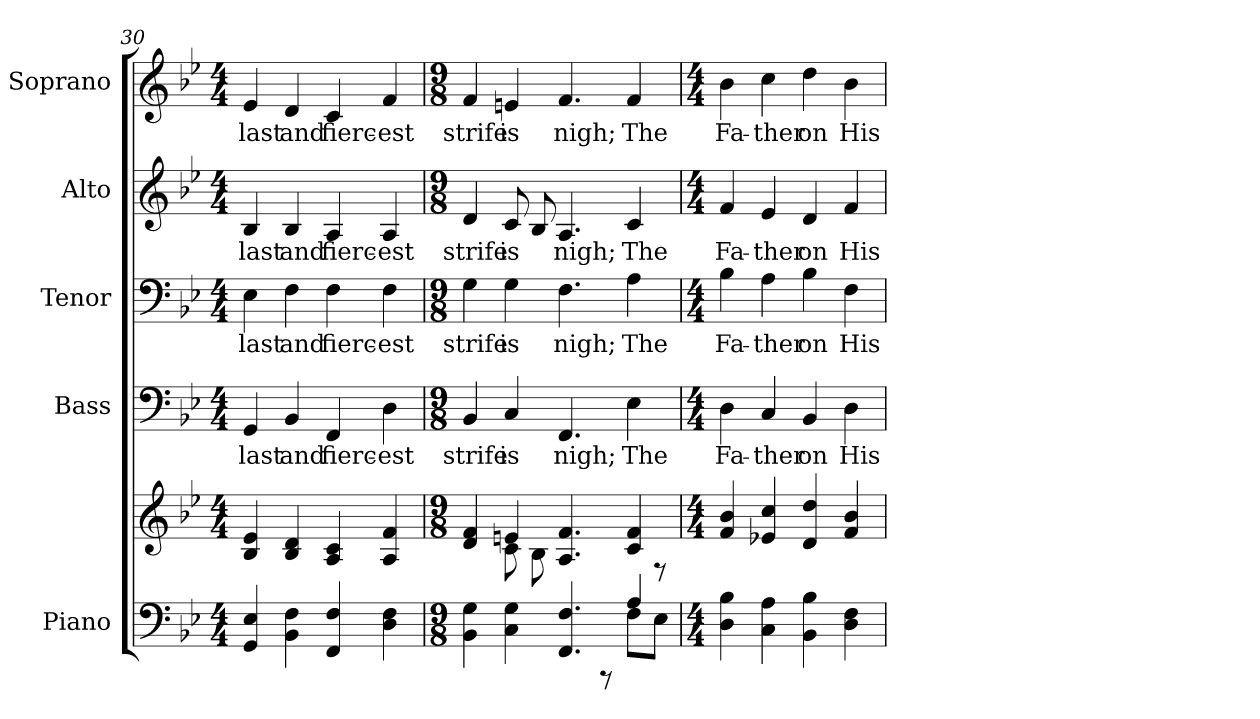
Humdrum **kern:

**kern	**kern	**kern	**text	**kern	**text	**kern	**text	**kern	**text
*part5	*part5	*part4	*part4	*part3	*part3	*part2	*part2	*part1	*part1
*staff6	*staff5	*staff4	*staff4	*staff3	*staff3	*staff2	*staff2	*staff1	*staff1
*I"Piano	*	*I"Bass	*	*I"Tenor	*	*I"Alto	*	*I"Soprano	*
*I'Pno.	*	*I'B.	*	*I'T.	*	*I'A.	*	*I'S.	*
!!LO:PB:g=z
*clefF4	*clefG2	*clefF4	*	*clefF4	*	*clefG2	*	*clefG2	*
*k[b-e-]	*k[b-e-]	*k[b-e-]	*	*k[b-e-]	*	*k[b-e-]	*	*k[b-e-]	*
*B-:	*B-:	*B-:	*	*B-:	*	*B-:	*	*B-:	*
*M4/4	*M4/4	*M4/4	*	*M4/4	*	*M4/4	*	*M4/4	*
=30	=30	=30	=30	=30	=30	=30	=30	=30	=30
!	!	!	!LO:LY:b:color=#000000	!	!	!	!	!	!
!	!	!	!	!	!LO:LY:b:color=#000000	!	!	!	!
!	!	!	!	!	!	!	!LO:LY:b:color=#000000	!	!
!	!	!	!	!	!	!	!	!	!LO:LY:b:color=#000000
4GGi/ 4E-i	4B-i/ 4e-i	4GGi/	last	4E-i\	last	4B-i/	last	4e-i/	last
!	!	!	!LO:LY:b:color=#000000	!	!	!	!	!	!
!	!	!	!	!	!LO:LY:b:color=#000000	!	!	!	!
!	!	!	!	!	!	!	!LO:LY:b:color=#000000	!	!
!	!	!	!	!	!	!	!	!	!LO:LY:b:color=#000000
4BB-i\ 4Fi	4B-i/ 4di	4BB-i/	and	4Fi\	and	4B-i/	and	4di/	and
!	!	!	!LO:LY:b:color=#000000	!	!	!	!	!	!
!	!	!	!	!	!LO:LY:b:color=#000000	!	!	!	!
!	!	!	!	!	!	!	!LO:LY:b:color=#000000	!	!
!	!	!	!	!	!	!	!	!	!LO:LY:b:color=#000000
4FFi/ 4Fi	4Ai/ 4ci	4FFi/	fierc-	4Fi\	fierc-	4Ai/	fierc-	4ci/	fierc-
!	!	!	!LO:LY:b:color=#000000	!	!	!	!	!	!
!	!	!	!	!	!LO:LY:b:color=#000000	!	!	!	!
!	!	!	!	!	!	!	!LO:LY:b:color=#000000	!	!
!	!	!	!	!	!	!	!	!	!LO:LY:b:color=#000000
4Di\ 4Fi	4Ai/ 4fi	4Di\	-est	4Fi\	-est	4Ai/	-est	4fi/	-est
=31	=31	=31	=31	=31	=31	=31	=31	=31	=31
*M9/8	*M9/8	*M9/8	*	*M9/8	*	*M9/8	*	*M9/8	*
*^	*^	*	*	*	*	*	*	*	*
!	!	!	!	!	!LO:LY:b:color=#000000	!	!	!	!	!	!
!	!	!	!	!	!	!	!LO:LY:b:color=#000000	!	!	!	!
!	!	!	!	!	!	!	!	!	!LO:LY:b:color=#000000	!	!
!	!	!	!	!	!	!	!	!	!	!	!LO:LY:b:color=#000000
4BB-i\ 4Gi	2ryy	4di/ 4fi	4ryy	4BB-i/	strife	4Gi\	strife	4di/	strife	4fi/	strife
!	!	!	!	!	!LO:LY:b:color=#000000	!	!	!	!	!	!
!	!	!	!	!	!	!	!LO:LY:b:color=#000000	!	!	!	!
!	!	!	!	!	!	!	!	!	!LO:LY:b:color=#000000	!	!
!	!	!	!	!	!	!	!	!	!	!	!LO:LY:b:color=#000000
4Ci\ 4Gi	.	4eni/	8ci\	4Ci/	is	4Gi\	is	8ci/	is	4eni/	is
.	.	.	8B-i\	.	.	.	.	8B-i/	.	.	.
!	!	!	!	!	!LO:LY:b:color=#000000	!	!	!	!	!	!
!	!	!	!	!	!	!	!LO:LY:b:color=#000000	!	!	!	!
!	!	!	!	!	!	!	!	!	!LO:LY:b:color=#000000	!	!
!	!	!	!	!	!	!	!	!	!	!	!LO:LY:b:color=#000000
4.FFi/ 4.Fi	4ryy	4.Ai/ 4.fi	2ryy	4.FFi/	nigh;	4.Fi\	nigh;	4.Ai/	nigh;	4.fi/	nigh;
.	8r	.	.	.	.	.	.	.	.	.	.
!	!	!	!	!	!LO:LY:b:color=#000000	!	!	!	!	!	!
!	!	!	!	!	!	!	!LO:LY:b:color=#000000	!	!	!	!
!	!	!	!	!	!	!	!	!	!LO:LY:b:color=#000000	!	!
!	!	!	!	!	!	!	!	!	!	!	!LO:LY:b:color=#000000
4Ai/	8Fi\L	4ci/ 4fi	.	4E-i\	The	4Ai\	The	4ci/	The	4fi/	The
.	8E-i\J	.	8r	.	.	.	.	.	.	.	.
*v	*v	*	*	*	*	*	*	*	*	*	*
*	*v	*v	*	*	*	*	*	*	*	*
!!LO:PB:g=z
=32	=32	=32	=32	=32	=32	=32	=32	=32	=32
*M4/4	*M4/4	*M4/4	*	*M4/4	*	*M4/4	*	*M4/4	*
*^	*^	*	*	*	*	*	*	*	*
!	!	!	!	!	!LO:LY:b:color=#000000	!	!	!	!	!	!
*v	*v	*	*	*	*	*	*	*	*	*	*
*	*v	*v	*	*	*	*	*	*	*	*
*^	*^	*	*	*	*	*	*	*	*
!	!	!	!	!	!	!	!LO:LY:b:color=#000000	!	!	!	!
*v	*v	*	*	*	*	*	*	*	*	*	*
*	*v	*v	*	*	*	*	*	*	*	*
*^	*^	*	*	*	*	*	*	*	*
!	!	!	!	!	!	!	!	!	!LO:LY:b:color=#000000	!	!
*v	*v	*	*	*	*	*	*	*	*	*	*
*	*v	*v	*	*	*	*	*	*	*	*
*^	*^	*	*	*	*	*	*	*	*
!	!	!	!	!	!	!	!	!	!	!	!LO:LY:b:color=#000000
*v	*v	*	*	*	*	*	*	*	*	*	*
*	*v	*v	*	*	*	*	*	*	*	*
4Di\ 4B-i	4fi/ 4b-i	4Di\	Fa-	4B-i\	Fa-	4fi/	Fa-	4b-i\	Fa-
!	!	!	!LO:LY:b:color=#000000	!	!	!	!	!	!
!	!	!	!	!	!LO:LY:b:color=#000000	!	!	!	!
!	!	!	!	!	!	!	!LO:LY:b:color=#000000	!	!
!	!	!	!	!	!	!	!	!	!LO:LY:b:color=#000000
4Ci\ 4Ai	4e-Xi/ 4cci	4Ci/	-ther	4Ai\	-ther	4e-i/	-ther	4cci\	-ther
!	!	!	!LO:LY:b:color=#000000	!	!	!	!	!	!
!	!	!	!	!	!LO:LY:b:color=#000000	!	!	!	!
!	!	!	!	!	!	!	!LO:LY:b:color=#000000	!	!
!	!	!	!	!	!	!	!	!	!LO:LY:b:color=#000000
4BB-i\ 4B-i	4di/ 4ddi	4BB-i/	on	4B-i\	on	4di/	on	4ddi\	on
!	!	!	!LO:LY:b:color=#000000	!	!	!	!	!	!
!	!	!	!	!	!LO:LY:b:color=#000000	!	!	!	!
!	!	!	!	!	!	!	!LO:LY:b:color=#000000	!	!
!	!	!	!	!	!	!	!	!	!LO:LY:b:color=#000000
4Di\ 4Fi	4fi/ 4b-i	4Di\	His	4Fi\	His	4fi/	His	4b-i\	His
=	=	=	=	=	=	=	=	=	=
*-	*-	*-	*-	*-	*-	*-	*-	*-	*-
